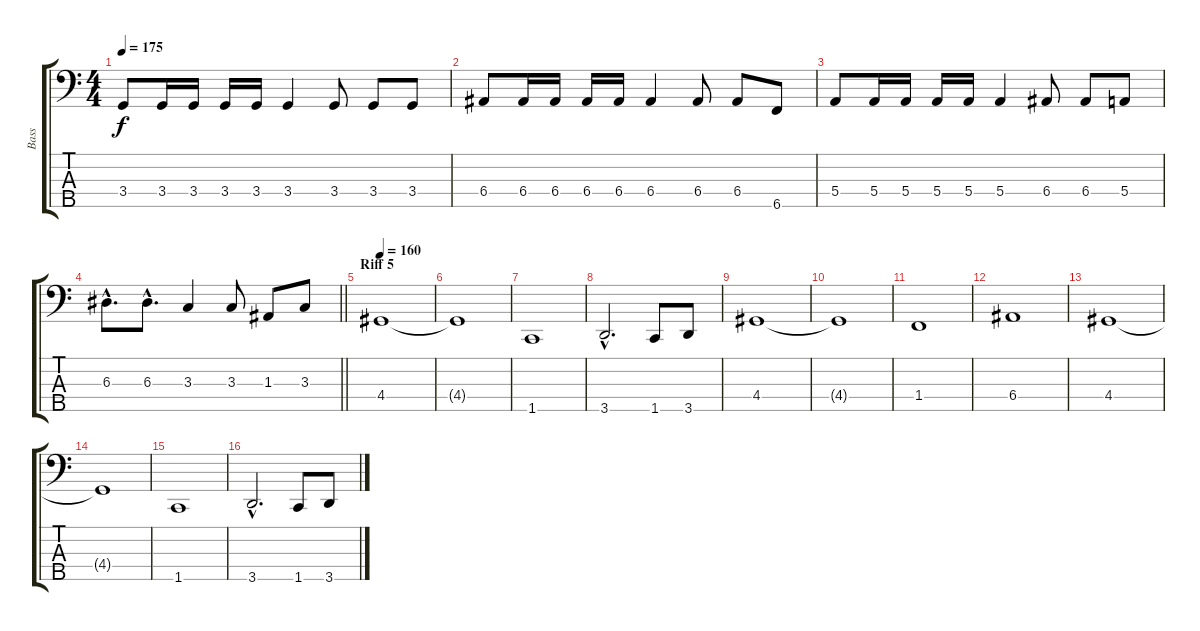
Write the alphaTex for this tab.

\track ("Bass" "Bass") {instrument electricbasspick}
\staff {score tabs}
\tuning (G2 D2 A1 E1 B0) {hide}
\ts (4 4)
\tempo 175
\clef f4
\ks c
3.4.8{dy f} 3.4.16 3.4.16 3.4.16 3.4.16 3.4.4 3.4.8 3.4.8 3.4.8 |
6.4.8 6.4.16 6.4.16 6.4.16 6.4.16 6.4.4 6.4.8 6.4.8 6.5.8 |
5.4.8 5.4.16 5.4.16 5.4.16 5.4.16 5.4.4 6.4.8 6.4.8 5.4.8 |
\barLineRight lightlight
6.3{hac}.8{d} 6.3{hac}.8{d} 3.3.4 3.3.8 1.3.8 3.3.8 |
\section ("" "Riff 5")
\tempo 160
4.4.1 |
4.4{t}.1 |
1.5.1 |
3.5{hac}.2{d} 1.5.8 3.5.8 |
4.4.1 |
4.4{t}.1 |
1.4.1 |
6.4.1 |
4.4.1 |
4.4{t}.1 |
1.5.1 |
3.5{hac}.2{d} 1.5.8 3.5.8
